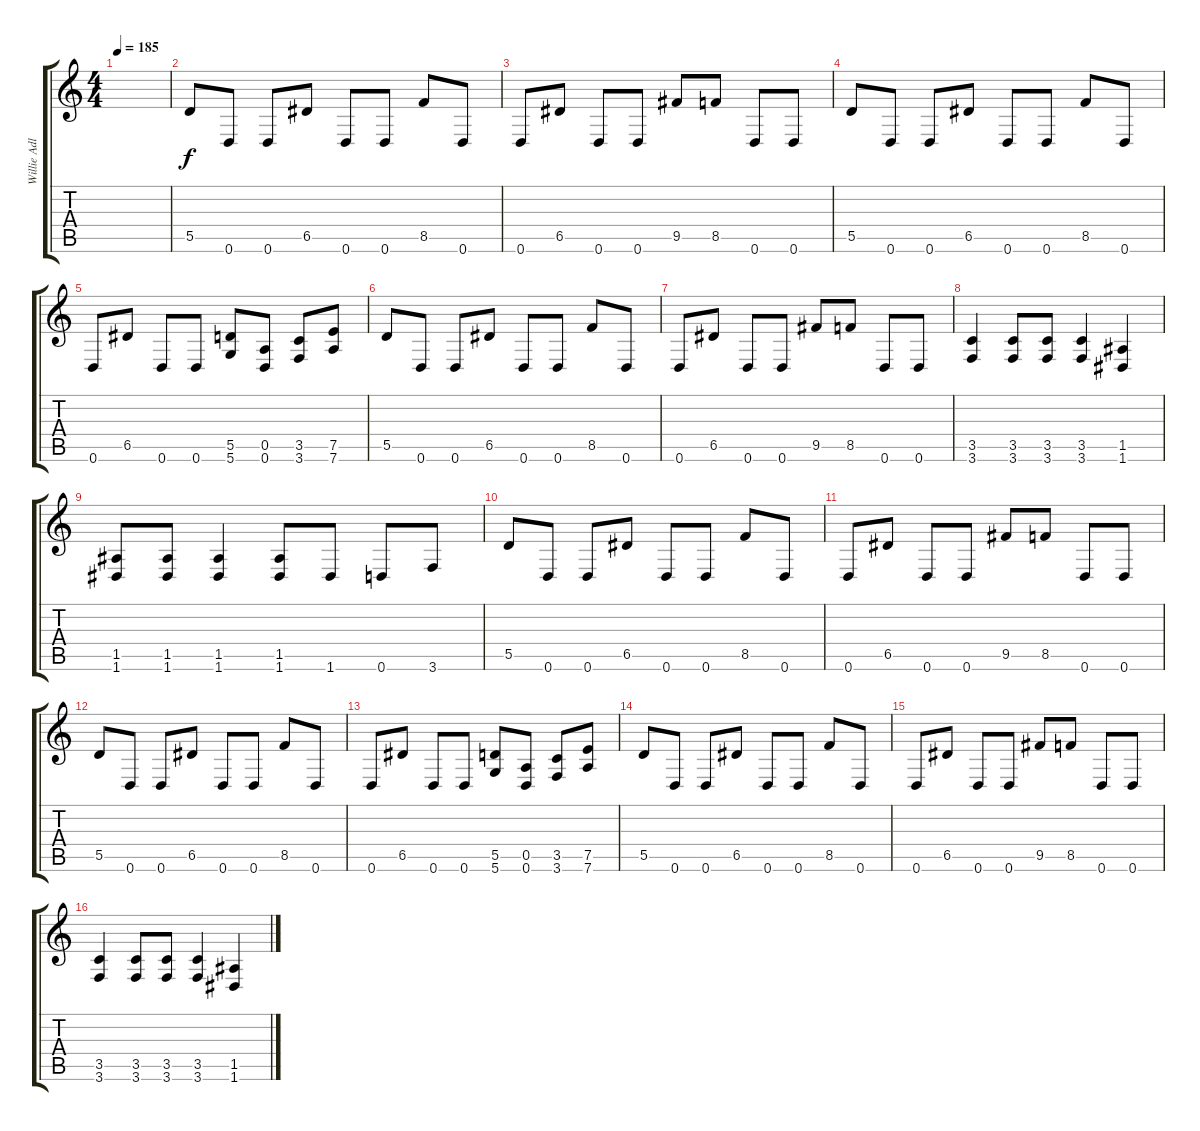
\track ("Willie Adler" "Willie Adl") {instrument distortionguitar}
\staff {score tabs}
\tuning (E4 B3 G3 D3 A2 D2) {hide}
\ts (4 4)
\tempo 185
\clef g2
\ks c
|
5.5.8 0.6.8 0.6.8 6.5.8 0.6.8 0.6.8 8.5.8 0.6.8 |
0.6.8 6.5.8 0.6.8 0.6.8 9.5.8 8.5.8 0.6.8 0.6.8 |
5.5.8 0.6.8 0.6.8 6.5.8 0.6.8 0.6.8 8.5.8 0.6.8 |
0.6.8 6.5.8 0.6.8 0.6.8 (5.5 5.6).8 (0.5 0.6).8 (3.5 3.6).8 (7.5 7.6).8 |
5.5.8 0.6.8 0.6.8 6.5.8 0.6.8 0.6.8 8.5.8 0.6.8 |
0.6.8 6.5.8 0.6.8 0.6.8 9.5.8 8.5.8 0.6.8 0.6.8 |
(3.5 3.6).4 (3.5 3.6).8 (3.5 3.6).8 (3.5 3.6).4 (1.5 1.6).4 |
(1.5 1.6).8 (1.5 1.6).8 (1.5 1.6).4 (1.5 1.6).8 1.6.8 0.6.8 3.6.8 |
5.5.8 0.6.8 0.6.8 6.5.8 0.6.8 0.6.8 8.5.8 0.6.8 |
0.6.8 6.5.8 0.6.8 0.6.8 9.5.8 8.5.8 0.6.8 0.6.8 |
5.5.8 0.6.8 0.6.8 6.5.8 0.6.8 0.6.8 8.5.8 0.6.8 |
0.6.8 6.5.8 0.6.8 0.6.8 (5.5 5.6).8 (0.5 0.6).8 (3.5 3.6).8 (7.5 7.6).8 |
5.5.8 0.6.8 0.6.8 6.5.8 0.6.8 0.6.8 8.5.8 0.6.8 |
0.6.8 6.5.8 0.6.8 0.6.8 9.5.8 8.5.8 0.6.8 0.6.8 |
(3.5 3.6).4 (3.5 3.6).8 (3.5 3.6).8 (3.5 3.6).4 (1.5 1.6).4
